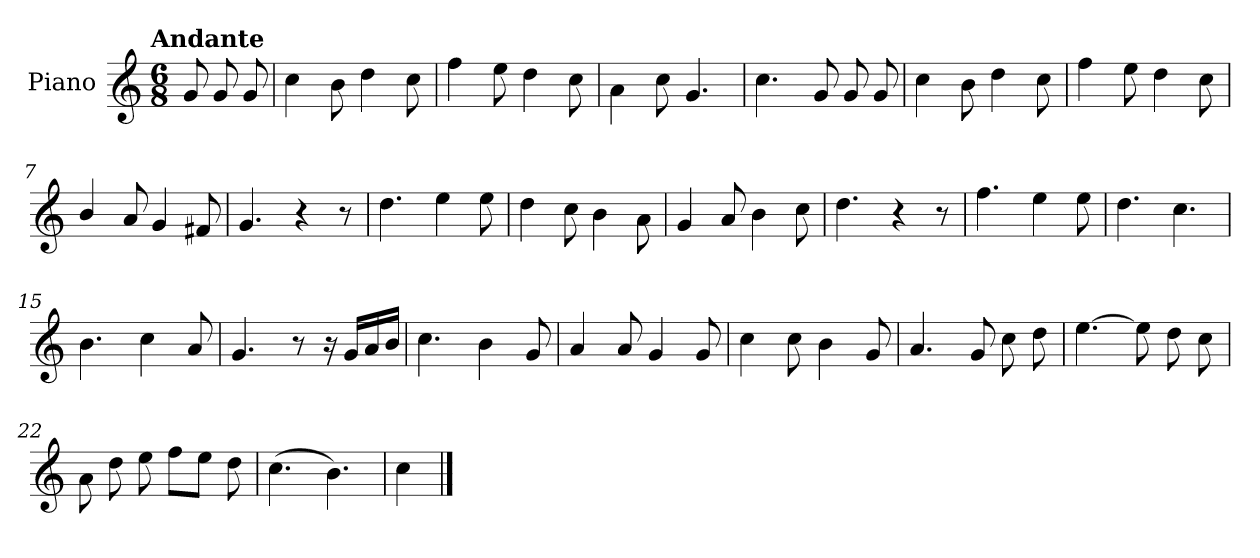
**kern
*part1
*staff1
*I"Piano
*I'Pno.
*clefG2
*k[]
!!LO:TX:omd:t=Andante
*M6/8
*MM91
=
8g/
8g/
8g/
=1
4cc\
8b\
4dd\
8cc\
=2
4ff\
8ee\
4dd\
8cc\
=3
4a\
8cc\
4.g/
=4
4.cc\
8g/
8g/
8g/
!!LO:LB:g=z
=5
4cc\
8b\
4dd\
8cc\
=6
4ff\
8ee\
4dd\
8cc\
=7
4b/
8a/
4g/
8f#X/
=8
4.g/
4r
8r
=9
4.dd\
4ee\
8ee\
=10
4dd\
8cc\
4b\
8a\
=11
4g/
8a/
4b\
8cc\
!!LO:LB:g=z
=12
4.dd\
4r
8r
=13
4.ff\
4ee\
8ee\
=14
4.dd\
4.cc\
=15
4.b\
4cc\
8a/
=16
4.g/
8r
16r
16g/LL
16a/
16b/JJ
=17
4.cc\
4b\
8g/
=18
4a/
8a/
4g/
8g/
!!LO:LB:g=z
=19
4cc\
8cc\
4b\
8g/
=20
4.a/
8g/
8cc\
8dd\
=21
[4.ee\
8ee\]
8dd\
8cc\
=22
8a\
8dd\
8ee\
8ff\L
8ee\J
8dd\
=23
(>4.cc\
4.b\)
=24
4cc\
==
*-
